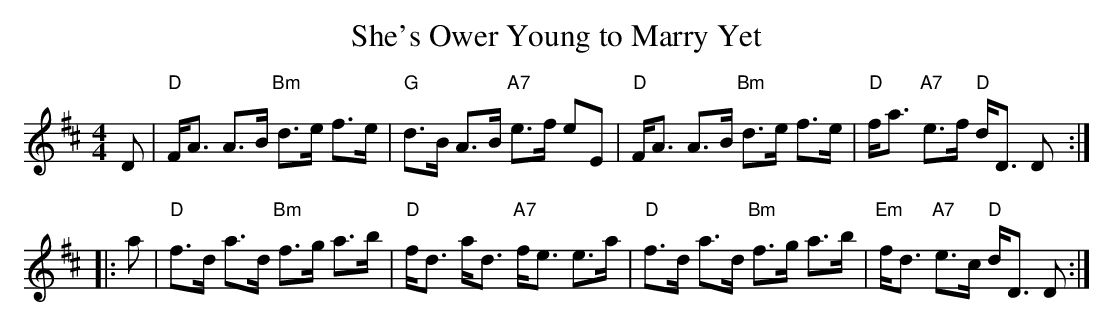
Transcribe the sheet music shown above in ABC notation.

X:1
T: She's Ower Young to Marry Yet
M: 4/4
L: 1/8
K: D
D \
| "D"F<A A>B "Bm"d>e f>e | "G"d>B A>B "A7"e>f eE \
| "D"F<A A>B "Bm"d>e f>e | "D"f<a "A7"e>f "D"d<D D :|
|: a \
| "D"f>d a>d "Bm"f>g a>b | "D"f<d a<d "A7"f<e e>a \
| "D"f>d a>d "Bm"f>g a>b | "Em"f<d "A7"e>c "D"d<D D :|
